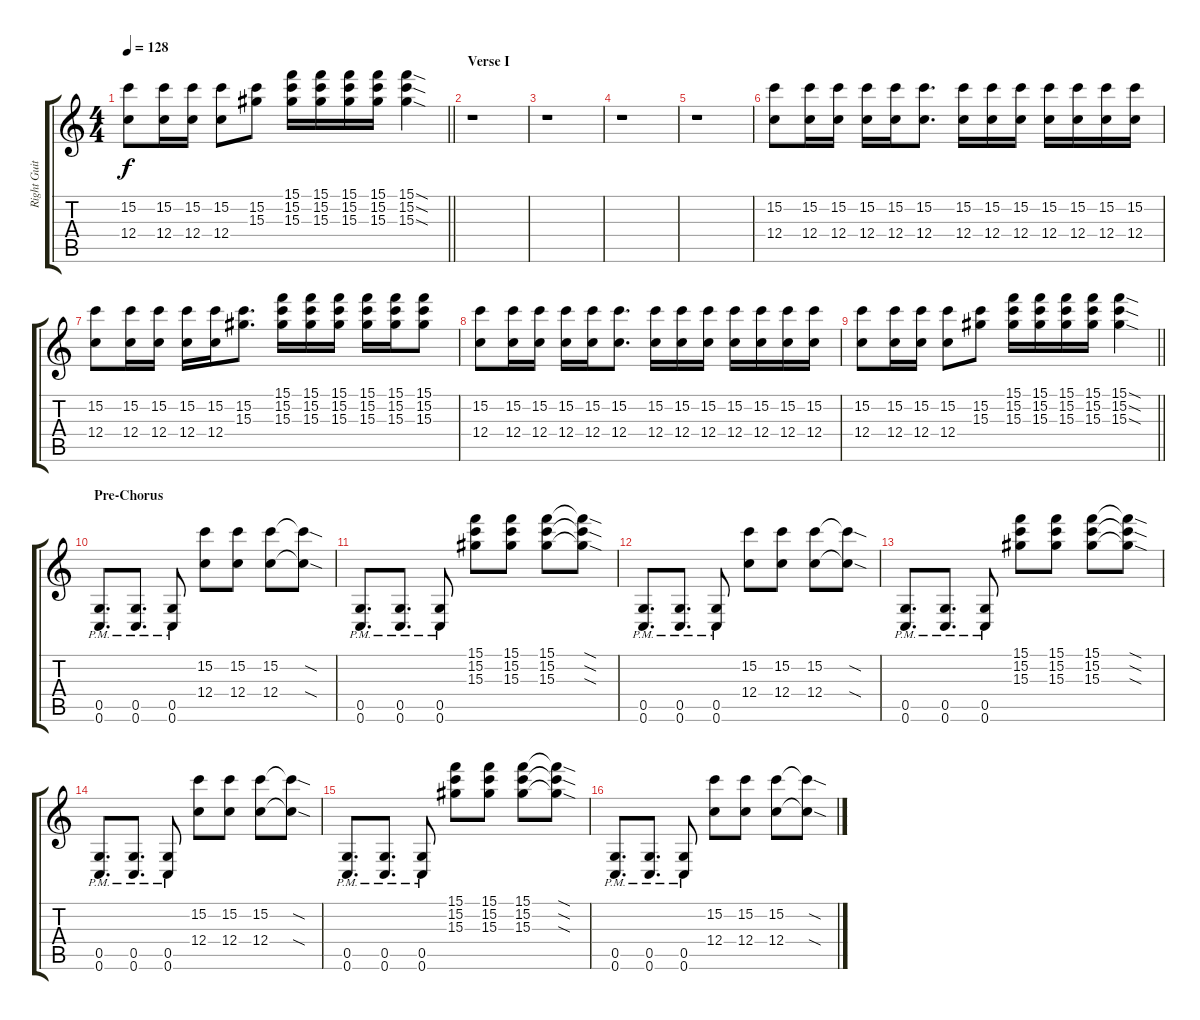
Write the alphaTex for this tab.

\track ("Right Guitar" "Right Guit") {instrument distortionguitar}
\staff {score tabs}
\tuning (D4 A3 F3 C3 G2 C2) {hide}
\ts (4 4)
\tempo 128
\clef g2
\barLineRight lightlight
\ks c
(15.2 12.4).8{dy f} (15.2 12.4).16 (15.2 12.4).16 (15.2 12.4).8 (15.2 15.3).8 (15.1 15.2 15.3).16 (15.1 15.2 15.3).16 (15.1 15.2 15.3).16 (15.1 15.2 15.3).16 (15.1{sod} 15.2{sod} 15.3{sod}).4 |
\section ("" "Verse I")
r.1 |
r.1 |
r.1 |
r.1 |
(15.2 12.4).8{volume 8 instrument electricguitarclean} (15.2 12.4).16 (15.2 12.4).16 (15.2 12.4).16 (15.2 12.4).16 (15.2 12.4).8{d} (15.2 12.4).16 (15.2 12.4).16 (15.2 12.4).16 (15.2 12.4).16 (15.2 12.4).16 (15.2 12.4).16 (15.2 12.4).16 |
(15.2 12.4).8 (15.2 12.4).16 (15.2 12.4).16 (15.2 12.4).16 (15.2 12.4).16 (15.2 15.3).8{d} (15.1 15.2 15.3).16 (15.1 15.2 15.3).16 (15.1 15.2 15.3).16 (15.1 15.2 15.3).16 (15.1 15.2 15.3).16 (15.1 15.2 15.3).8 |
(15.2 12.4).8 (15.2 12.4).16 (15.2 12.4).16 (15.2 12.4).16 (15.2 12.4).16 (15.2 12.4).8{d} (15.2 12.4).16 (15.2 12.4).16 (15.2 12.4).16 (15.2 12.4).16 (15.2 12.4).16 (15.2 12.4).16 (15.2 12.4).16 |
\barLineRight lightlight
(15.2 12.4).8 (15.2 12.4).16 (15.2 12.4).16 (15.2 12.4).8 (15.2 15.3).8 (15.1 15.2 15.3).16 (15.1 15.2 15.3).16 (15.1 15.2 15.3).16 (15.1 15.2 15.3).16 (15.1{sod} 15.2{sod} 15.3{sod}).4 |
\section ("" "Pre-Chorus")
(0.5{pm} 0.6{pm}).8{d volume 13 instrument distortionguitar} (0.5{pm} 0.6{pm}).8{d} (0.5{pm} 0.6{pm}).8 (15.2 12.4).8 (15.2 12.4).8 (15.2 12.4).8 (15.2{sod t} 12.4{sod t}).8 |
(0.5{pm} 0.6{pm}).8{d} (0.5{pm} 0.6{pm}).8{d} (0.5{pm} 0.6{pm}).8 (15.1 15.2 15.3).8 (15.1 15.2 15.3).8 (15.1 15.2 15.3).8 (15.1{sod t} 15.2{sod t} 15.3{sod t}).8 |
(0.5{pm} 0.6{pm}).8{d} (0.5{pm} 0.6{pm}).8{d} (0.5{pm} 0.6{pm}).8 (15.2 12.4).8 (15.2 12.4).8 (15.2 12.4).8 (15.2{sod t} 12.4{sod t}).8 |
(0.5{pm} 0.6{pm}).8{d} (0.5{pm} 0.6{pm}).8{d} (0.5{pm} 0.6{pm}).8 (15.1 15.2 15.3).8 (15.1 15.2 15.3).8 (15.1 15.2 15.3).8 (15.1{sod t} 15.2{sod t} 15.3{sod t}).8 |
(0.5{pm} 0.6{pm}).8{d} (0.5{pm} 0.6{pm}).8{d} (0.5{pm} 0.6{pm}).8 (15.2 12.4).8 (15.2 12.4).8 (15.2 12.4).8 (15.2{sod t} 12.4{sod t}).8 |
(0.5{pm} 0.6{pm}).8{d} (0.5{pm} 0.6{pm}).8{d} (0.5{pm} 0.6{pm}).8 (15.1 15.2 15.3).8 (15.1 15.2 15.3).8 (15.1 15.2 15.3).8 (15.1{sod t} 15.2{sod t} 15.3{sod t}).8 |
(0.5{pm} 0.6{pm}).8{d} (0.5{pm} 0.6{pm}).8{d} (0.5{pm} 0.6{pm}).8 (15.2 12.4).8 (15.2 12.4).8 (15.2 12.4).8 (15.2{sod t} 12.4{sod t}).8
